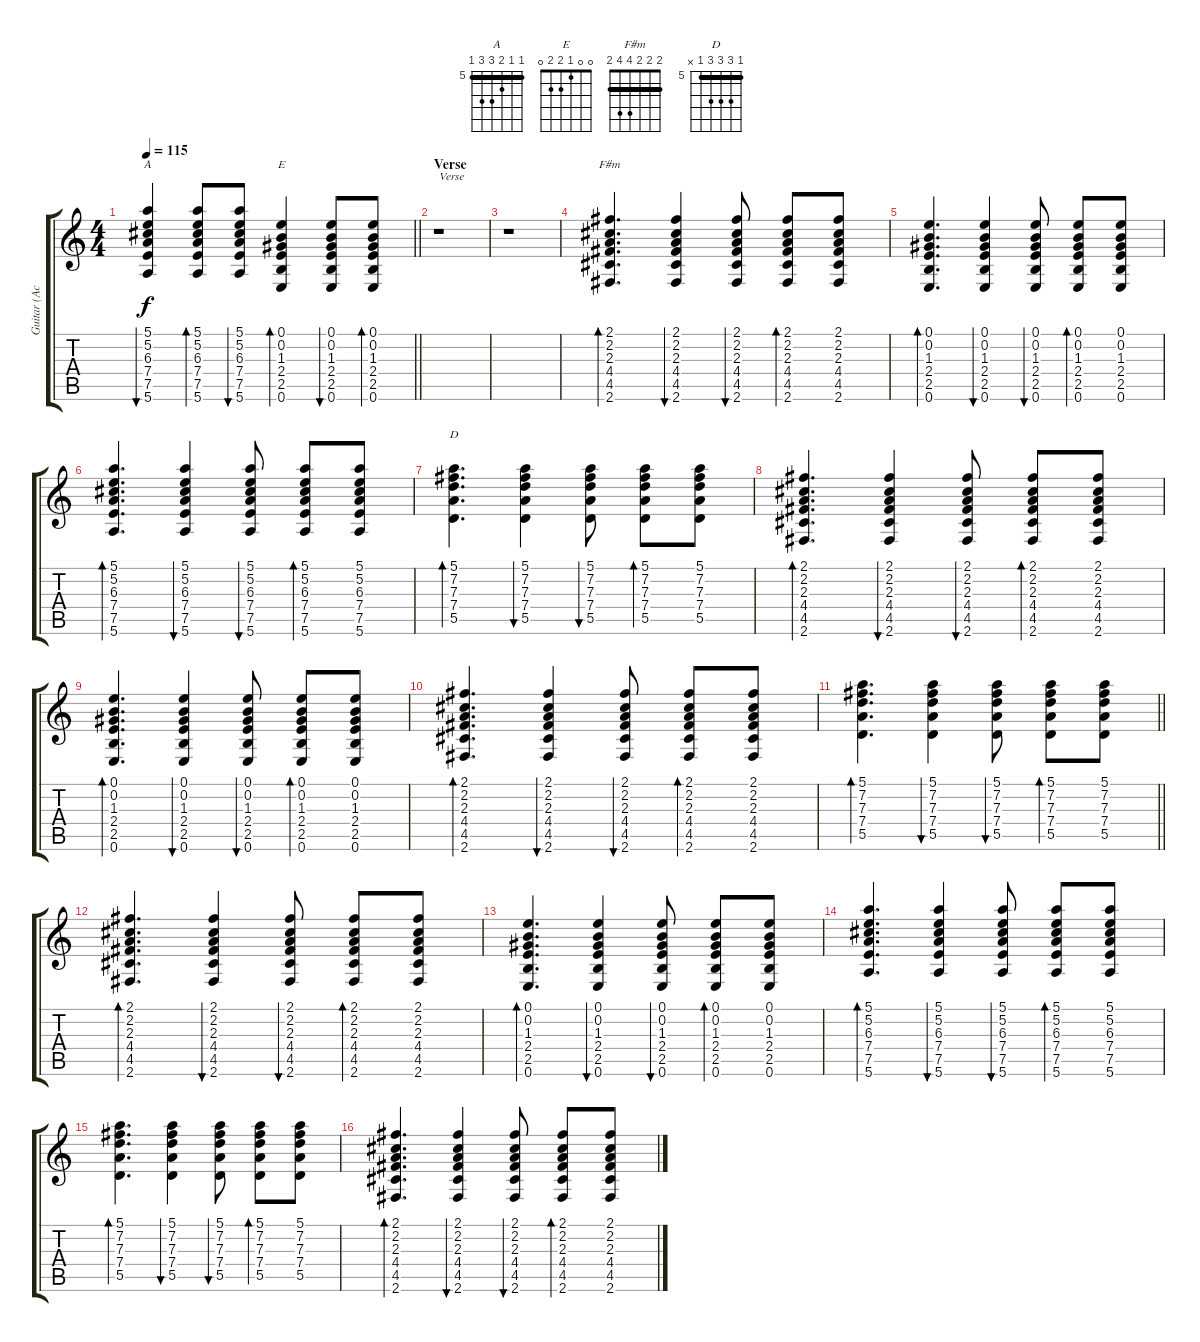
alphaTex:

\track ("Guitar (Acoustic)" "Guitar (Ac") {instrument acousticguitarnylon}
\staff {score tabs}
\tuning (E4 B3 G3 D3 A2 E2) {hide}
\chord ("A" 5 5 6 7 7 5) {firstfret 5 barre 5}
\chord ("E" 0 0 1 2 2 0)
\chord ("F#m" 2 2 2 4 4 2) {barre 2}
\chord ("D" 5 7 7 7 5 x) {firstfret 5 barre 5}
\ts (4 4)
\tempo 115
\clef g2
\barLineRight lightlight
\ks c
(5.1 5.2 6.3 7.4 7.5 5.6).4{bu 60 ch "A" dy f} (5.1 5.2 6.3 7.4 7.5 5.6).8{bd 60} (5.1 5.2 6.3 7.4 7.5 5.6).8{bu 60} (0.1 0.2 1.3 2.4 2.5 0.6).4{bd 60 ch "E"} (0.1 0.2 1.3 2.4 2.5 0.6).8{bu 60} (0.1 0.2 1.3 2.4 2.5 0.6).8{bd 60} |
\section ("" "Verse")
r.1{txt "Verse"} |
r.1 |
(2.1 2.2 2.3 4.4 4.5 2.6).4{d bd 60 ch "F#m"} (2.1 2.2 2.3 4.4 4.5 2.6).4{bu 60} (2.1 2.2 2.3 4.4 4.5 2.6).8{bu 60} (2.1 2.2 2.3 4.4 4.5 2.6).8{bd 60} (2.1 2.2 2.3 4.4 4.5 2.6).8 |
(0.1 0.2 1.3 2.4 2.5 0.6).4{d bd 60} (0.1 0.2 1.3 2.4 2.5 0.6).4{bu 60} (0.1 0.2 1.3 2.4 2.5 0.6).8{bu 60} (0.1 0.2 1.3 2.4 2.5 0.6).8{bd 60} (0.1 0.2 1.3 2.4 2.5 0.6).8 |
(5.1 5.2 6.3 7.4 7.5 5.6).4{d bd 60} (5.1 5.2 6.3 7.4 7.5 5.6).4{bu 60} (5.1 5.2 6.3 7.4 7.5 5.6).8{bu 60} (5.1 5.2 6.3 7.4 7.5 5.6).8{bd 60} (5.1 5.2 6.3 7.4 7.5 5.6).8 |
(5.1 7.2 7.3 7.4 5.5).4{d bd 60 ch "D"} (5.1 7.2 7.3 7.4 5.5).4{bu 60} (5.1 7.2 7.3 7.4 5.5).8{bu 60} (5.1 7.2 7.3 7.4 5.5).8{bd 60} (5.1 7.2 7.3 7.4 5.5).8 |
(2.1 2.2 2.3 4.4 4.5 2.6).4{d bd 60} (2.1 2.2 2.3 4.4 4.5 2.6).4{bu 60} (2.1 2.2 2.3 4.4 4.5 2.6).8{bu 60} (2.1 2.2 2.3 4.4 4.5 2.6).8{bd 60} (2.1 2.2 2.3 4.4 4.5 2.6).8 |
(0.1 0.2 1.3 2.4 2.5 0.6).4{d bd 60} (0.1 0.2 1.3 2.4 2.5 0.6).4{bu 60} (0.1 0.2 1.3 2.4 2.5 0.6).8{bu 60} (0.1 0.2 1.3 2.4 2.5 0.6).8{bd 60} (0.1 0.2 1.3 2.4 2.5 0.6).8 |
(2.1 2.2 2.3 4.4 4.5 2.6).4{d bd 60} (2.1 2.2 2.3 4.4 4.5 2.6).4{bu 60} (2.1 2.2 2.3 4.4 4.5 2.6).8{bu 60} (2.1 2.2 2.3 4.4 4.5 2.6).8{bd 60} (2.1 2.2 2.3 4.4 4.5 2.6).8 |
\barLineRight lightlight
(5.1 7.2 7.3 7.4 5.5).4{d bd 60} (5.1 7.2 7.3 7.4 5.5).4{bu 60} (5.1 7.2 7.3 7.4 5.5).8{bu 60} (5.1 7.2 7.3 7.4 5.5).8{bd 60} (5.1 7.2 7.3 7.4 5.5).8 |
(2.1 2.2 2.3 4.4 4.5 2.6).4{d bd 60} (2.1 2.2 2.3 4.4 4.5 2.6).4{bu 60} (2.1 2.2 2.3 4.4 4.5 2.6).8{bu 60} (2.1 2.2 2.3 4.4 4.5 2.6).8{bd 60} (2.1 2.2 2.3 4.4 4.5 2.6).8 |
(0.1 0.2 1.3 2.4 2.5 0.6).4{d bd 60} (0.1 0.2 1.3 2.4 2.5 0.6).4{bu 60} (0.1 0.2 1.3 2.4 2.5 0.6).8{bu 60} (0.1 0.2 1.3 2.4 2.5 0.6).8{bd 60} (0.1 0.2 1.3 2.4 2.5 0.6).8 |
(5.1 5.2 6.3 7.4 7.5 5.6).4{d bd 60} (5.1 5.2 6.3 7.4 7.5 5.6).4{bu 60} (5.1 5.2 6.3 7.4 7.5 5.6).8{bu 60} (5.1 5.2 6.3 7.4 7.5 5.6).8{bd 60} (5.1 5.2 6.3 7.4 7.5 5.6).8 |
(5.1 7.2 7.3 7.4 5.5).4{d bd 60} (5.1 7.2 7.3 7.4 5.5).4{bu 60} (5.1 7.2 7.3 7.4 5.5).8{bu 60} (5.1 7.2 7.3 7.4 5.5).8{bd 60} (5.1 7.2 7.3 7.4 5.5).8 |
(2.1 2.2 2.3 4.4 4.5 2.6).4{d bd 60} (2.1 2.2 2.3 4.4 4.5 2.6).4{bu 60} (2.1 2.2 2.3 4.4 4.5 2.6).8{bu 60} (2.1 2.2 2.3 4.4 4.5 2.6).8{bd 60} (2.1 2.2 2.3 4.4 4.5 2.6).8
